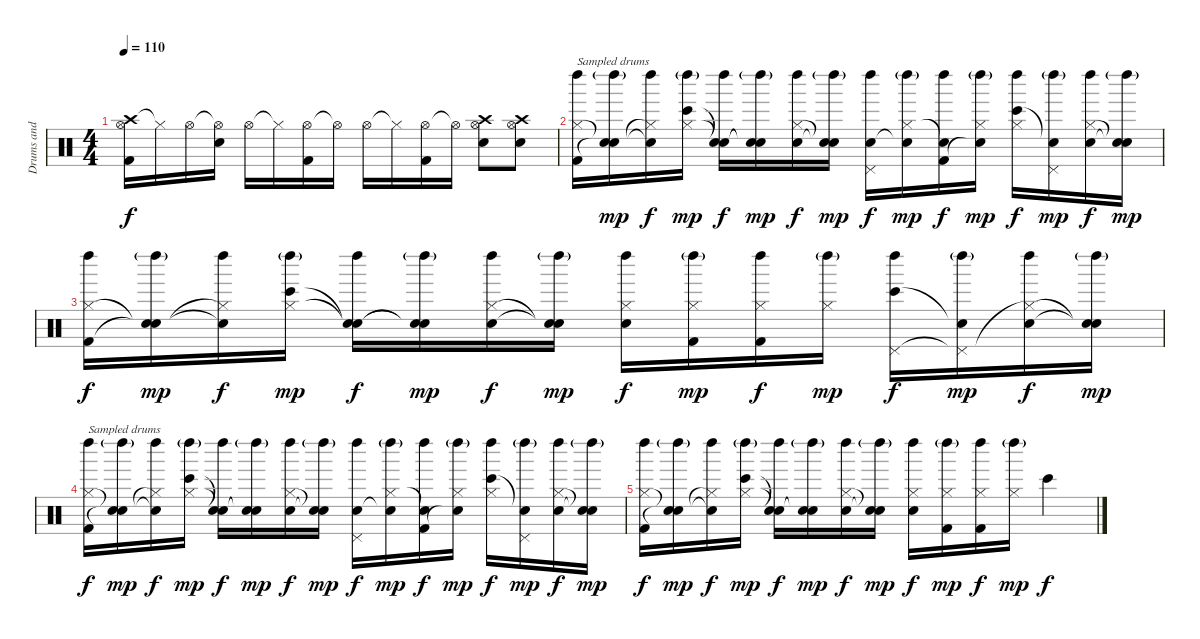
\track ("Drums and sampler(Rob Bourdon and Joe)" "Drums and ") {instrument percussion}
\staff {score}
\articulation defaults
\ts (4 4)
\tempo 110
\clef neutral
\ks c
("Crash high (hit)" "Hi-Hat (open)" "Kick (hit) 2").16{dy f} "Hi-Hat (closed)"{t}.16 "Hi-Hat (open)".16 ("Hi-Hat (open)"{t} "Electric Snare (hit)").16 "Hi-Hat (open)".16 "Hi-Hat (closed)"{t}.16 ("Hi-Hat (open)" "Kick (hit) 2").16 "Hi-Hat (open)"{t}.16 "Hi-Hat (open)".16 "Hi-Hat (closed)"{t}.16 ("Hi-Hat (open)" "Kick (hit) 2").16 "Hi-Hat (open)"{t}.16 ("Crash high (hit)" "Hi-Hat (open)" "Electric Snare (hit)").8 ("Crash high (hit)" "Hi-Hat (open)" "Electric Snare (hit)").8 |
("Left Maraca (hit)" "Hi-Hat (closed)" "Kick (hit) 2").16{txt "Sampled drums" volume 10} ("Left Maraca (hit)"{g} "Snare (hit)"{t} "Snare (hit)"{t}).16{dy mp} ("Left Maraca (hit)" "Hi-Hat (closed)"{t} "Snare (hit)"{t}).16{dy f} ("Left Maraca (hit)"{g} "Hi-Hat (closed)" "Bongo High (hit)").16{dy mp} ("Left Maraca (hit)" "Snare (hit)"{t} "Snare (hit)"{t}).16{dy f} ("Left Maraca (hit)"{g} "Snare (hit)"{t} "Snare (hit)"{t}).16{dy mp} ("Left Maraca (hit)" "Hi-Hat (closed)" "Snare (hit)").16{dy f} ("Left Maraca (hit)"{g} "Snare (hit)"{t} "Snare (hit)"{t}).16{dy mp} ("Left Maraca (hit)" "Pedal Hi-Hat (hit)" "Snare (hit)").16{dy f} ("Left Maraca (hit)"{g} "Hi-Hat (closed)" "Snare (hit)"{t}).16{dy mp} ("Left Maraca (hit)" "Snare (hit)"{t} "Kick (hit) 2").16{dy f} ("Left Maraca (hit)"{g} "Hi-Hat (closed)" "Snare (hit)"{t}).16{dy mp} ("Left Maraca (hit)" "Hi-Hat (closed)" "Bongo High (hit)").16{dy f} ("Left Maraca (hit)"{g} "Pedal Hi-Hat (hit)" "Snare (hit)"{t}).16{dy mp} ("Left Maraca (hit)" "Hi-Hat (closed)" "Snare (hit)").16{dy f} ("Left Maraca (hit)"{g} "Snare (hit)"{t} "Snare (hit)"{t}).16{dy mp} |
("Left Maraca (hit)" "Hi-Hat (closed)" "Kick (hit) 2").16{dy f volume 10} ("Left Maraca (hit)"{g} "Snare (hit)"{t} "Snare (hit)"{t}).16{dy mp} ("Left Maraca (hit)" "Hi-Hat (closed)"{t} "Snare (hit)"{t}).16{dy f} ("Left Maraca (hit)"{g} "Hi-Hat (closed)" "Bongo High (hit)").16{dy mp} ("Left Maraca (hit)" "Snare (hit)"{t} "Snare (hit)"{t}).16{dy f} ("Left Maraca (hit)"{g} "Snare (hit)"{t} "Snare (hit)"{t}).16{dy mp} ("Left Maraca (hit)" "Hi-Hat (closed)" "Snare (hit)").16{dy f} ("Left Maraca (hit)"{g} "Snare (hit)"{t} "Snare (hit)"{t}).16{dy mp} ("Left Maraca (hit)" "Hi-Hat (closed)" "Snare (hit)").16{dy f} ("Left Maraca (hit)"{g} "Hi-Hat (closed)" "Kick (hit) 2").16{dy mp} ("Left Maraca (hit)" "Hi-Hat (closed)" "Kick (hit) 2").16{dy f} ("Left Maraca (hit)"{g} "Hi-Hat (closed)").16{dy mp} ("Left Maraca (hit)" "Pedal Hi-Hat (hit)" "Bongo High (hit)").16{dy f} ("Left Maraca (hit)"{g} "Pedal Hi-Hat (hit)"{t} "Snare (hit)"{t}).16{dy mp} ("Left Maraca (hit)" "Hi-Hat (closed)"{t} "Snare (hit)").16{dy f} ("Left Maraca (hit)"{g} "Snare (hit)"{t} "Snare (hit)"{t}).16{dy mp} |
("Left Maraca (hit)" "Hi-Hat (closed)" "Kick (hit) 2").16{txt "Sampled drums" dy f volume 10} ("Left Maraca (hit)"{g} "Snare (hit)"{t} "Snare (hit)"{t}).16{dy mp} ("Left Maraca (hit)" "Hi-Hat (closed)"{t} "Snare (hit)"{t}).16{dy f} ("Left Maraca (hit)"{g} "Hi-Hat (closed)" "Bongo High (hit)").16{dy mp} ("Left Maraca (hit)" "Snare (hit)"{t} "Snare (hit)"{t}).16{dy f} ("Left Maraca (hit)"{g} "Snare (hit)"{t} "Snare (hit)"{t}).16{dy mp} ("Left Maraca (hit)" "Hi-Hat (closed)" "Snare (hit)").16{dy f} ("Left Maraca (hit)"{g} "Snare (hit)"{t} "Snare (hit)"{t}).16{dy mp} ("Left Maraca (hit)" "Pedal Hi-Hat (hit)" "Snare (hit)").16{dy f} ("Left Maraca (hit)"{g} "Hi-Hat (closed)" "Snare (hit)"{t}).16{dy mp} ("Left Maraca (hit)" "Snare (hit)"{t} "Kick (hit) 2").16{dy f} ("Left Maraca (hit)"{g} "Hi-Hat (closed)" "Snare (hit)"{t}).16{dy mp} ("Left Maraca (hit)" "Hi-Hat (closed)" "Bongo High (hit)").16{dy f} ("Left Maraca (hit)"{g} "Pedal Hi-Hat (hit)" "Snare (hit)"{t}).16{dy mp} ("Left Maraca (hit)" "Hi-Hat (closed)" "Snare (hit)").16{dy f} ("Left Maraca (hit)"{g} "Snare (hit)"{t} "Snare (hit)"{t}).16{dy mp} |
("Left Maraca (hit)" "Hi-Hat (closed)" "Kick (hit) 2").16{dy f volume 10} ("Left Maraca (hit)"{g} "Snare (hit)"{t} "Snare (hit)"{t}).16{dy mp} ("Left Maraca (hit)" "Hi-Hat (closed)"{t} "Snare (hit)"{t}).16{dy f} ("Left Maraca (hit)"{g} "Hi-Hat (closed)" "Bongo High (hit)").16{dy mp} ("Left Maraca (hit)" "Snare (hit)"{t} "Snare (hit)"{t}).16{dy f} ("Left Maraca (hit)"{g} "Snare (hit)"{t} "Snare (hit)"{t}).16{dy mp} ("Left Maraca (hit)" "Hi-Hat (closed)" "Snare (hit)").16{dy f} ("Left Maraca (hit)"{g} "Snare (hit)"{t} "Snare (hit)"{t}).16{dy mp} ("Left Maraca (hit)" "Hi-Hat (closed)" "Snare (hit)").16{dy f} ("Left Maraca (hit)"{g} "Hi-Hat (closed)" "Kick (hit) 2").16{dy mp} ("Left Maraca (hit)" "Hi-Hat (closed)" "Kick (hit) 2").16{dy f} ("Left Maraca (hit)"{g} "Hi-Hat (closed)").16{dy mp} "Bongo High (hit)".4{dy f}
